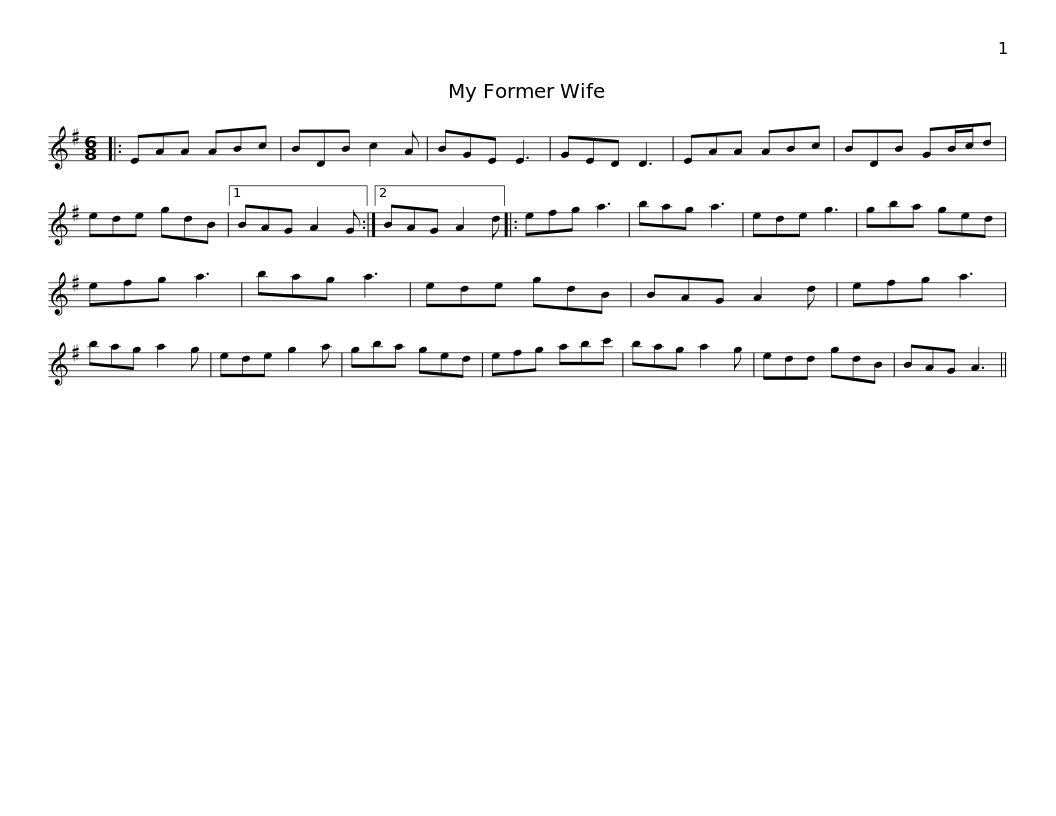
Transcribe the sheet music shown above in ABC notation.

X:1
L:1/8
M:6/8
I:linebreak $
K:G
V:1 treble
V:1
|: EAA ABc | BDB c2 A | BGE E3 | GED D3 | EAA ABc | %5
 BDB GB/c/d | ede gdB |1$ BAG A2 G :|2 BAG A2 d |: efg a3 | %10
 bag a3 | ede g3 | gba ged | efg a3 | bag a3 |$ %15
 ede gdB | BAG A2 d | efg a3 | bag a2 g | ede g2 a | %20
 gba ged | efg abc' |$ bag a2 g | edd gdB | BAG A3 || %25
